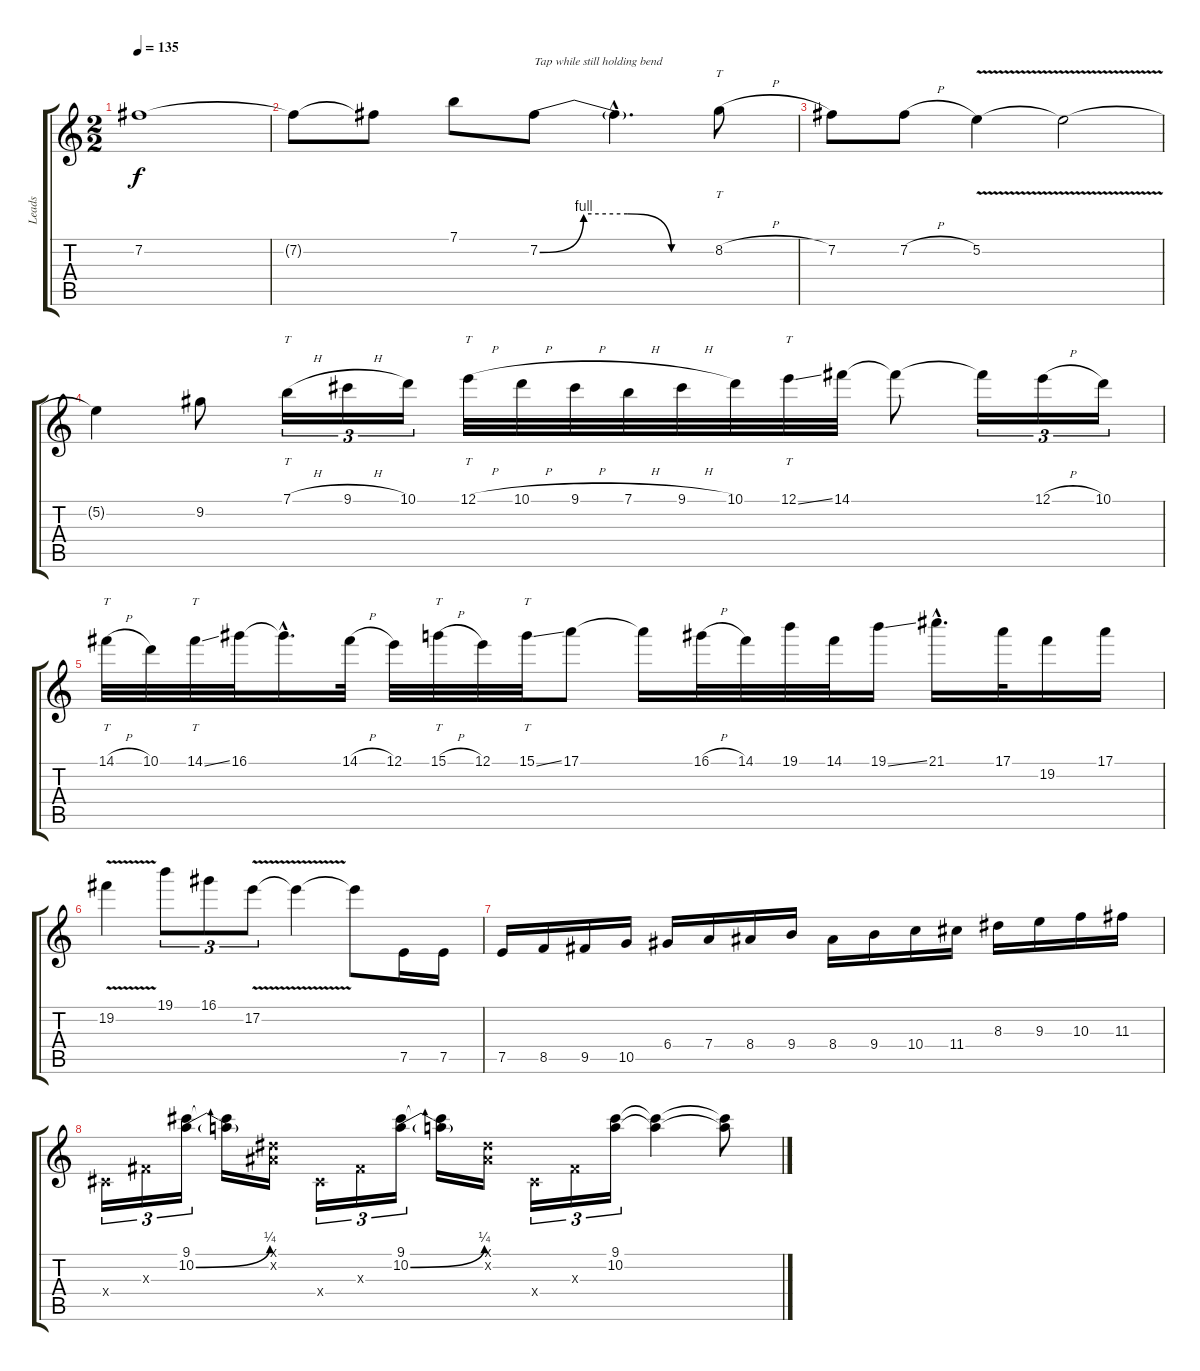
\track ("Leads" "Leads") {instrument distortionguitar}
\staff {score tabs}
\tuning (E4 B3 G3 D3 A2 E2) {hide}
\ts (2 2)
\tempo 135
\clef g2
\ks c
7.2{t}.1{dy f} |
7.2{t}.8 7.2{t}.8 7.1.8 7.2{be (custom 0 0 15 4 30 4 45 0 60 0)}.8{txt "Tap while still holding bend"} 7.2{hac t}.4{d} 8.2{h}.8{tt} |
7.2.8 7.2{h}.8 5.2{v}.4 5.2{t}.2 |
5.2{t}.4 9.2.8 7.1{h}.16{tt tu (3 2)} 9.1{h}.16{tu (3 2)} 10.1.16{tu (3 2)} 12.1{h}.32{tt} 10.1{h}.32 9.1{h}.32 7.1{h}.32 9.1{h}.32 10.1.32 12.1{ss}.32{tt} 14.1.32 14.1{t}.8 14.1{t}.16{tu (3 2)} 12.1{h}.16{tu (3 2)} 10.1.16{tu (3 2)} |
14.1{h}.32{tt} 10.1.32 14.1{ss}.32{tt} 16.1.32 16.1{hac t}.16{d} 14.1{h}.32 12.1.32 15.1{h}.32{tt} 12.1.32 15.1{ss}.32{tt} 17.1.8 17.1{t}.16 16.1{h}.32 14.1.32 19.1.32 14.1.32 19.1{ss}.16 21.1{hac}.16{d} 17.1.32 19.2.16 17.1.16 |
19.2{v}.4 19.1.8{tu (3 2)} 16.1.8{tu (3 2)} 17.2{v}.8{tu (3 2)} 17.2{t}.4 17.2{t}.8 7.5.16 7.5.16 |
7.5.16 8.5.16 9.5.16 10.5.16 6.4.16 7.4.16 8.4.16 9.4.16 8.4.16 9.4.16 10.4.16 11.4.16 8.3.16 9.3.16 10.3.16 11.3.16 |
-1.4{x}.16{tu (3 2)} -1.3{x}.16{tu (3 2)} (9.1 10.2{be (bend 0 0 60 1)}).16{tu (3 2)} (9.1{t} 10.2{t}).16 (-1.1{x} -1.2{x}).16 -1.4{x}.16{tu (3 2)} -1.3{x}.16{tu (3 2)} (9.1 10.2{be (bend 0 0 60 1)}).16{tu (3 2)} (9.1{t} 10.2{t}).16 (-1.1{x} -1.2{x}).16 -1.4{x}.16{tu (3 2)} -1.3{x}.16{tu (3 2)} (9.1 10.2).16{tu (3 2)} (9.1{t} 10.2{t}).4 (9.1{t} 10.2{t}).8
